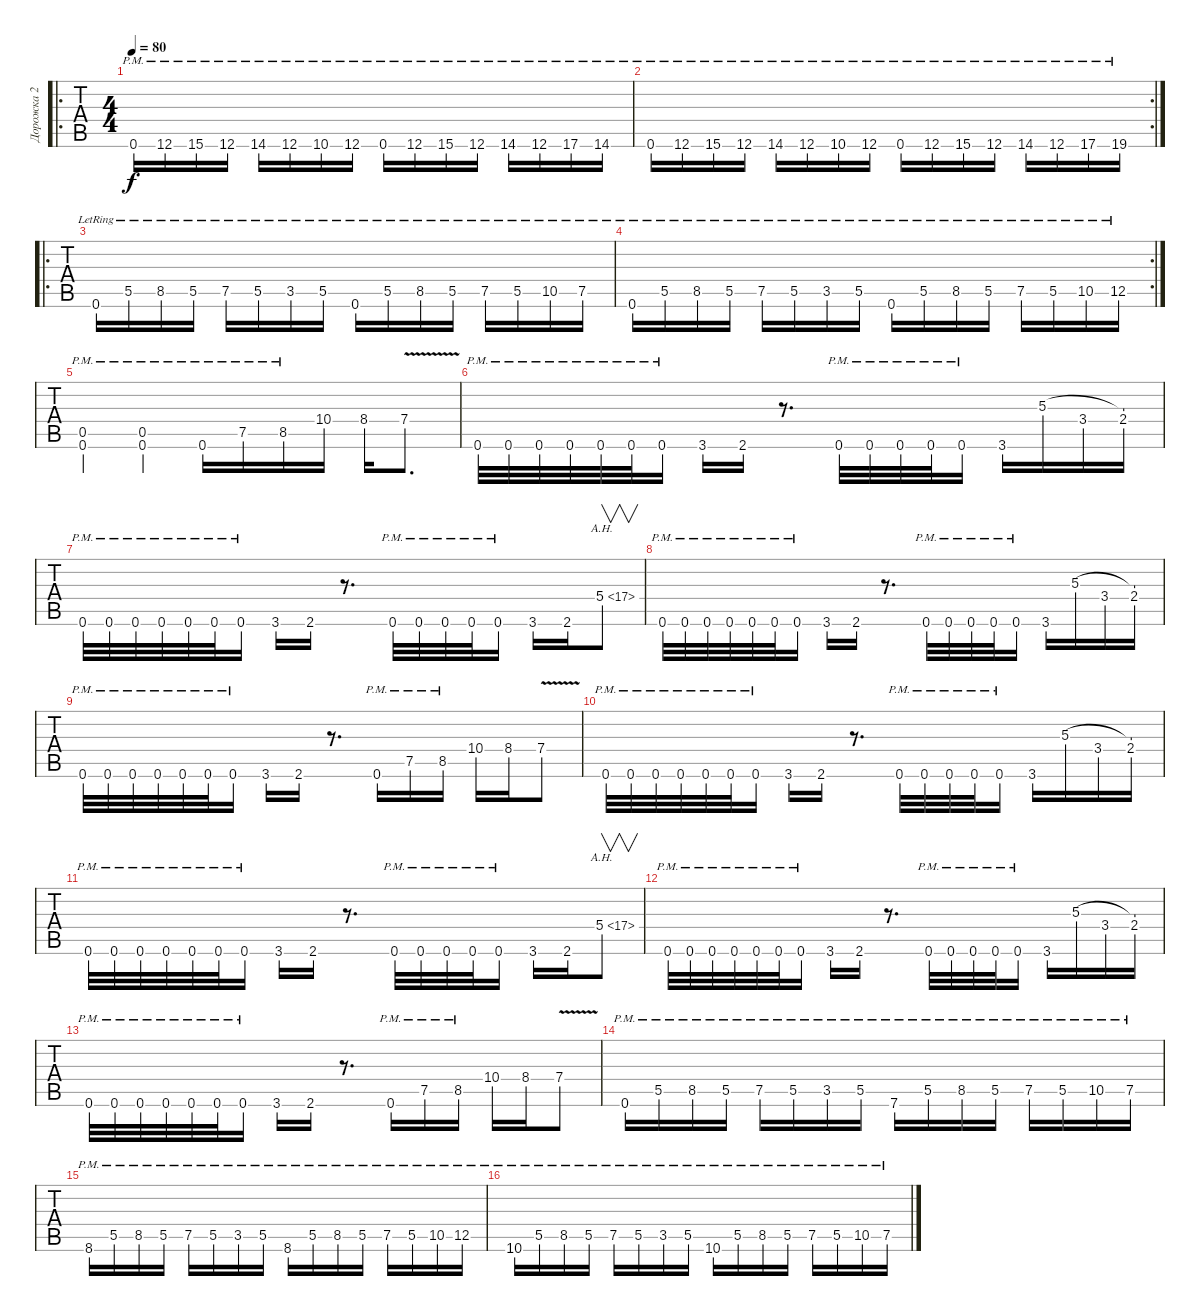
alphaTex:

\track ("Дорожка 2" "Дорожка 2") {instrument distortionguitar}
\staff {tabs}
\tuning (Db4 Ab3 E3 B2 Gb2 B1) {hide}
\ro
\ts (4 4)
\tempo 80
\clef g2
\ks c
0.6{pm}.16{dy f instrument electricguitarclean} 12.6{pm}.16 15.6{pm}.16 12.6{pm}.16 14.6{pm}.16 12.6{pm}.16 10.6{pm}.16 12.6{pm}.16 0.6{pm}.16 12.6{pm}.16 15.6{pm}.16 12.6{pm}.16 14.6{pm}.16 12.6{pm}.16 17.6{pm}.16 14.6{pm}.16 |
\rc 2
0.6{pm}.16 12.6{pm}.16 15.6{pm}.16 12.6{pm}.16 14.6{pm}.16 12.6{pm}.16 10.6{pm}.16 12.6{pm}.16 0.6{pm}.16 12.6{pm}.16 15.6{pm}.16 12.6{pm}.16 14.6{pm}.16 12.6{pm}.16 17.6{pm}.16 19.6{pm}.16 |
\ro
0.6{lr}.16{instrument acousticguitarnylon} 5.5{lr}.16 8.5{lr}.16 5.5{lr}.16 7.5{lr}.16 5.5{lr}.16 3.5{lr}.16 5.5{lr}.16 0.6{lr}.16 5.5{lr}.16 8.5{lr}.16 5.5{lr}.16 7.5{lr}.16 5.5{lr}.16 10.5{lr}.16 7.5{lr}.16 |
\rc 2
0.6{lr}.16 5.5{lr}.16 8.5{lr}.16 5.5{lr}.16 7.5{lr}.16 5.5{lr}.16 3.5{lr}.16 5.5{lr}.16 0.6{lr}.16 5.5{lr}.16 8.5{lr}.16 5.5{lr}.16 7.5{lr}.16 5.5{lr}.16 10.5{lr}.16 12.5{lr}.16 |
(0.5{pm} 0.6{pm}).4{instrument distortionguitar} (0.5{pm} 0.6{pm}).4 0.6{pm}.16 7.5{pm}.16 8.5{pm}.16 10.4.16 8.4.16 7.4{v}.8{d} |
0.6{pm}.32 0.6{pm}.32 0.6{pm}.32 0.6{pm}.32 0.6{pm}.32 0.6{pm}.32 0.6{pm}.16 3.6.16 2.6.16 r.8{d} 0.6{pm}.32 0.6{pm}.32 0.6{pm}.32 0.6{pm}.32 0.6{pm}.16 3.6.16 5.3.16 3.4.16 (5.3{t} 2.4).16 |
0.6{pm}.32 0.6{pm}.32 0.6{pm}.32 0.6{pm}.32 0.6{pm}.32 0.6{pm}.32 0.6{pm}.16 3.6.16 2.6.16 r.8{d} 0.6{pm}.32 0.6{pm}.32 0.6{pm}.32 0.6{pm}.32 0.6{pm}.16 3.6.16 2.6.16 5.4{ah 12}.8{v} |
0.6{pm}.32 0.6{pm}.32 0.6{pm}.32 0.6{pm}.32 0.6{pm}.32 0.6{pm}.32 0.6{pm}.16 3.6.16 2.6.16 r.8{d} 0.6{pm}.32 0.6{pm}.32 0.6{pm}.32 0.6{pm}.32 0.6{pm}.16 3.6.16 5.3.16 3.4.16 (5.3{t} 2.4).16 |
0.6{pm}.32 0.6{pm}.32 0.6{pm}.32 0.6{pm}.32 0.6{pm}.32 0.6{pm}.32 0.6{pm}.16 3.6.16 2.6.16 r.8{d} 0.6{pm}.16 7.5{pm}.16 8.5{pm}.16 10.4.16 8.4.16 7.4{v}.8 |
0.6{pm}.32 0.6{pm}.32 0.6{pm}.32 0.6{pm}.32 0.6{pm}.32 0.6{pm}.32 0.6{pm}.16 3.6.16 2.6.16 r.8{d} 0.6{pm}.32 0.6{pm}.32 0.6{pm}.32 0.6{pm}.32 0.6{pm}.16 3.6.16 5.3.16 3.4.16 (5.3{t} 2.4).16 |
0.6{pm}.32 0.6{pm}.32 0.6{pm}.32 0.6{pm}.32 0.6{pm}.32 0.6{pm}.32 0.6{pm}.16 3.6.16 2.6.16 r.8{d} 0.6{pm}.32 0.6{pm}.32 0.6{pm}.32 0.6{pm}.32 0.6{pm}.16 3.6.16 2.6.16 5.4{ah 12}.8{v} |
0.6{pm}.32 0.6{pm}.32 0.6{pm}.32 0.6{pm}.32 0.6{pm}.32 0.6{pm}.32 0.6{pm}.16 3.6.16 2.6.16 r.8{d} 0.6{pm}.32 0.6{pm}.32 0.6{pm}.32 0.6{pm}.32 0.6{pm}.16 3.6.16 5.3.16 3.4.16 (5.3{t} 2.4).16 |
0.6{pm}.32 0.6{pm}.32 0.6{pm}.32 0.6{pm}.32 0.6{pm}.32 0.6{pm}.32 0.6{pm}.16 3.6.16 2.6.16 r.8{d} 0.6{pm}.16 7.5{pm}.16 8.5{pm}.16 10.4.16 8.4.16 7.4{v}.8 |
0.6{pm}.16 5.5{pm}.16 8.5{pm}.16 5.5{pm}.16 7.5{pm}.16 5.5{pm}.16 3.5{pm}.16 5.5{pm}.16 7.6{pm}.16 5.5{pm}.16 8.5{pm}.16 5.5{pm}.16 7.5{pm}.16 5.5{pm}.16 10.5{pm}.16 7.5{pm}.16 |
8.6{pm}.16 5.5{pm}.16 8.5{pm}.16 5.5{pm}.16 7.5{pm}.16 5.5{pm}.16 3.5{pm}.16 5.5{pm}.16 8.6{pm}.16 5.5{pm}.16 8.5{pm}.16 5.5{pm}.16 7.5{pm}.16 5.5{pm}.16 10.5{pm}.16 12.5{pm}.16 |
10.6{pm}.16 5.5{pm}.16 8.5{pm}.16 5.5{pm}.16 7.5{pm}.16 5.5{pm}.16 3.5{pm}.16 5.5{pm}.16 10.6{pm}.16 5.5{pm}.16 8.5{pm}.16 5.5{pm}.16 7.5{pm}.16 5.5{pm}.16 10.5{pm}.16 7.5{pm}.16
